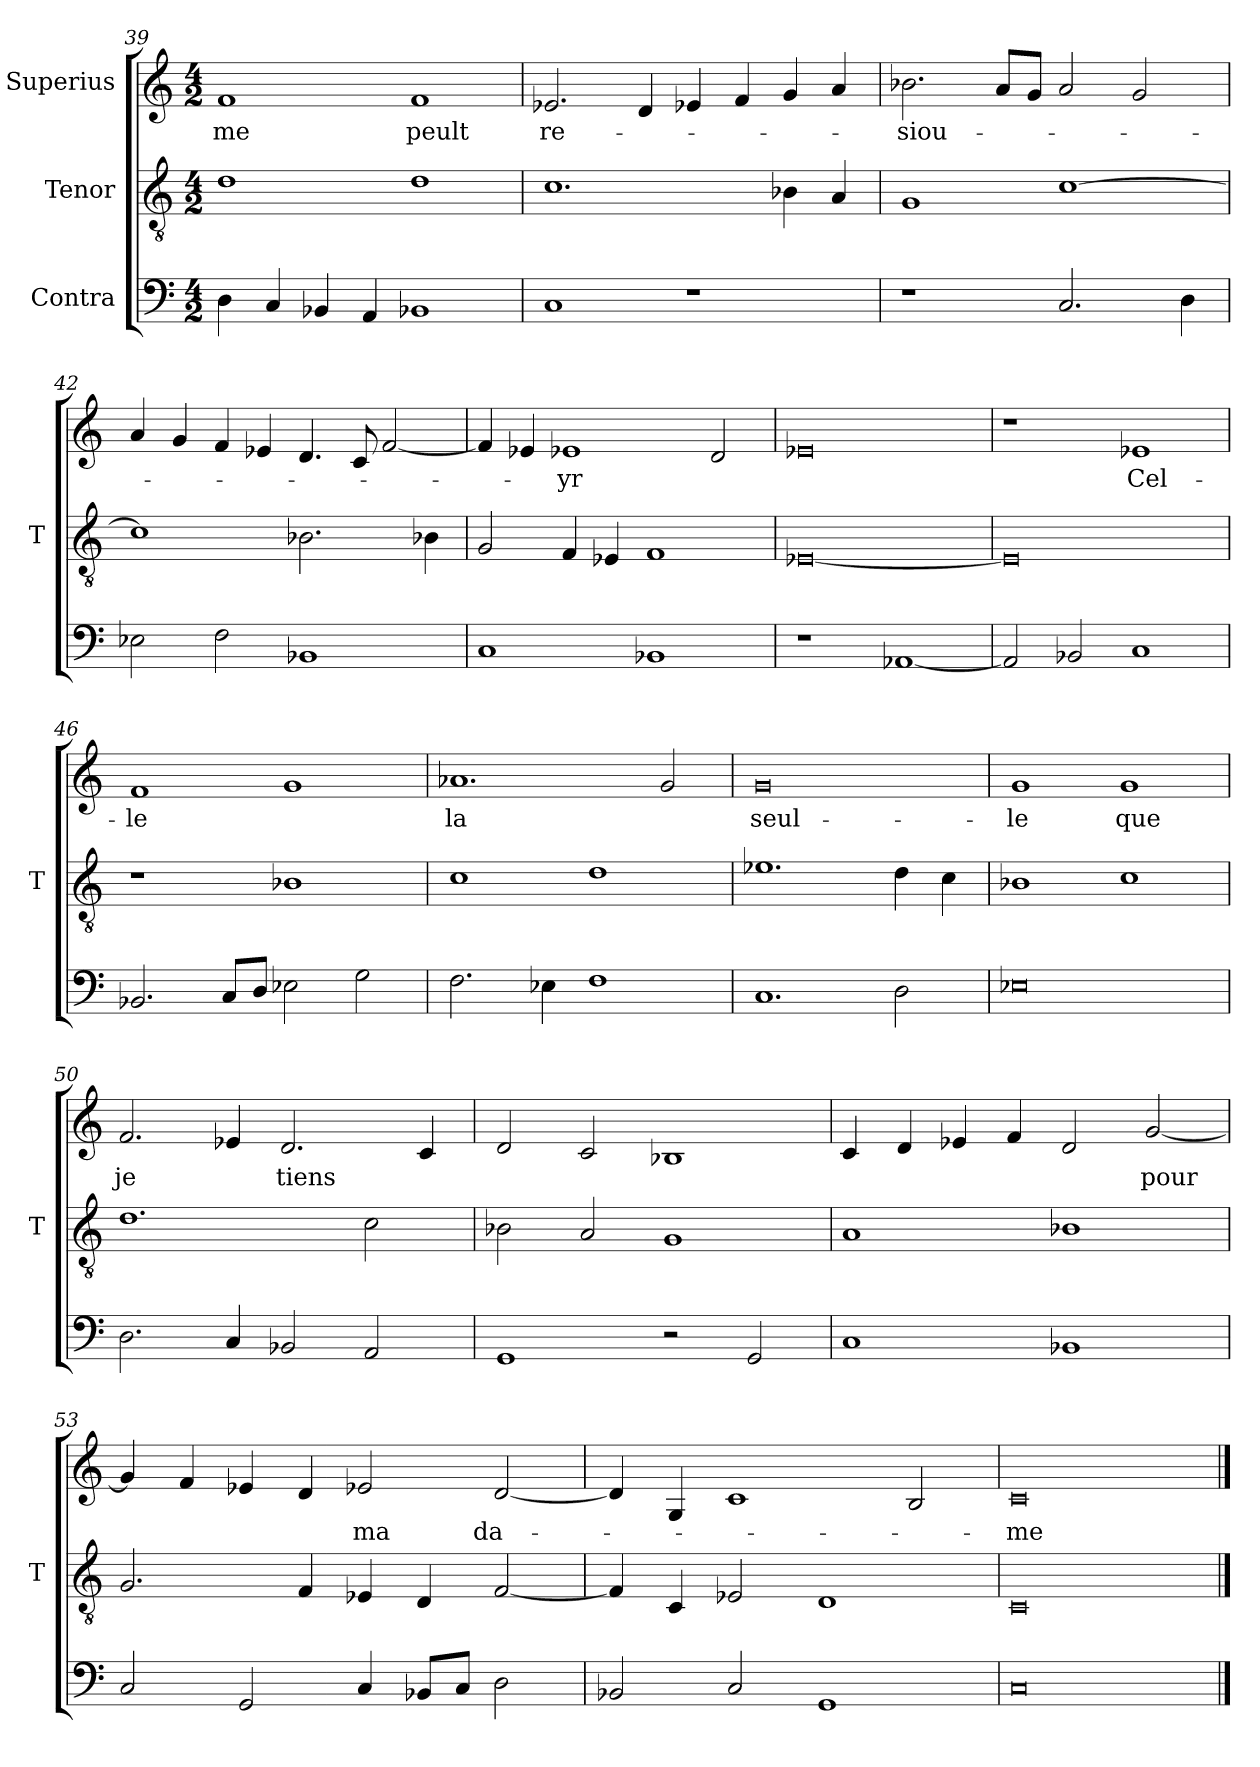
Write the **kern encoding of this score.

**kern	**kern	**kern	**text
*part3	*part2	*part1	*part1
*staff3	*staff2	*staff1	*staff1
*I"Contra	*I"Tenor	*I"Superius	*
*	*I'T	*	*
*clefF4	*clefGv2	*clefG2	*
*M4/2	*M4/2	*M4/2	*
=39	=39	=39	=39
4D	1d	1f	-me
4C	.	.	.
4BB-X	.	.	.
4AA	.	.	.
1BB-X	1d	1f	-peult
=40	=40	=40	=40
1C	1.c	2.e-X	re-
.	.	4d	.
1r	.	4e-X	.
.	.	4f	.
.	4B-X	4g	.
.	4A	4a	.
=41	=41	=41	=41
1r	1G	2.b-X	-siou-
.	.	8a/L	.
.	.	8g/J	.
2.C	[1c	2a	.
.	.	2g	.
4D	.	.	.
=42	=42	=42	=42
2E-X	1c]	4a	.
.	.	4g	.
2F	.	4f	.
.	.	4e-X	.
1BB-X	2.B-X	4.d	.
.	.	8c	.
.	.	[2f	.
.	4B-X	.	.
=43	=43	=43	=43
1C	2G	4f]	.
.	.	4e-X	.
.	4F	1e-X	-yr
.	4E-X	.	.
1BB-X	1F	.	.
.	.	2d	.
=44	=44	=44	=44
1r	[0E-X	0e-X	.
[1AA-X	.	.	.
=45	=45	=45	=45
2AA-]	0E-]	1r	.
2BB-X	.	.	.
1C	.	1e-X	Cel-
=46	=46	=46	=46
2.BB-X	1r	1f	-le
8C/L	.	.	.
8D/J	.	.	.
2E-X	1B-X	1g	.
2G	.	.	.
=47	=47	=47	=47
2.F	1c	1.a-X	-la
4E-X	.	.	.
1F	1d	.	.
.	.	2g	.
=48	=48	=48	=48
1.C	1.e-X	0g	seul-
2D	4d	.	.
.	4c	.	.
=49	=49	=49	=49
0E-X	1B-X	1g	-le
.	1c	1g	-que
=50	=50	=50	=50
2.D	1.d	2.f	-je
4C	.	4e-X	.
2BB-X	.	2.d	-tiens
2AA	2c	.	.
.	.	4c	.
=51	=51	=51	=51
1GG	2B-X	2d	.
.	2A	2c	.
2r	1G	1B-X	.
2GG	.	.	.
=52	=52	=52	=52
1C	1A	4c	.
.	.	4d	.
.	.	4e-X	.
.	.	4f	.
1BB-X	1B-X	2d	.
.	.	[2g	-pour
=53	=53	=53	=53
2C	2.G	4g]	.
.	.	4f	.
2GG	.	4e-X	.
.	4F	4d	.
4C	4E-X	2e-X	-ma
8BB-X/L	4D	.	.
8C/J	.	.	.
2D	[2F	[2d	da-
=54	=54	=54	=54
2BB-X	4F]	4d]	.
.	4C	4G	.
2C	2E-X	1c	.
1GG	1D	.	.
.	.	2B	.
=55	=55	=55	=55
0C	0C	0c	-me
==	==	==	==
*-	*-	*-	*-
